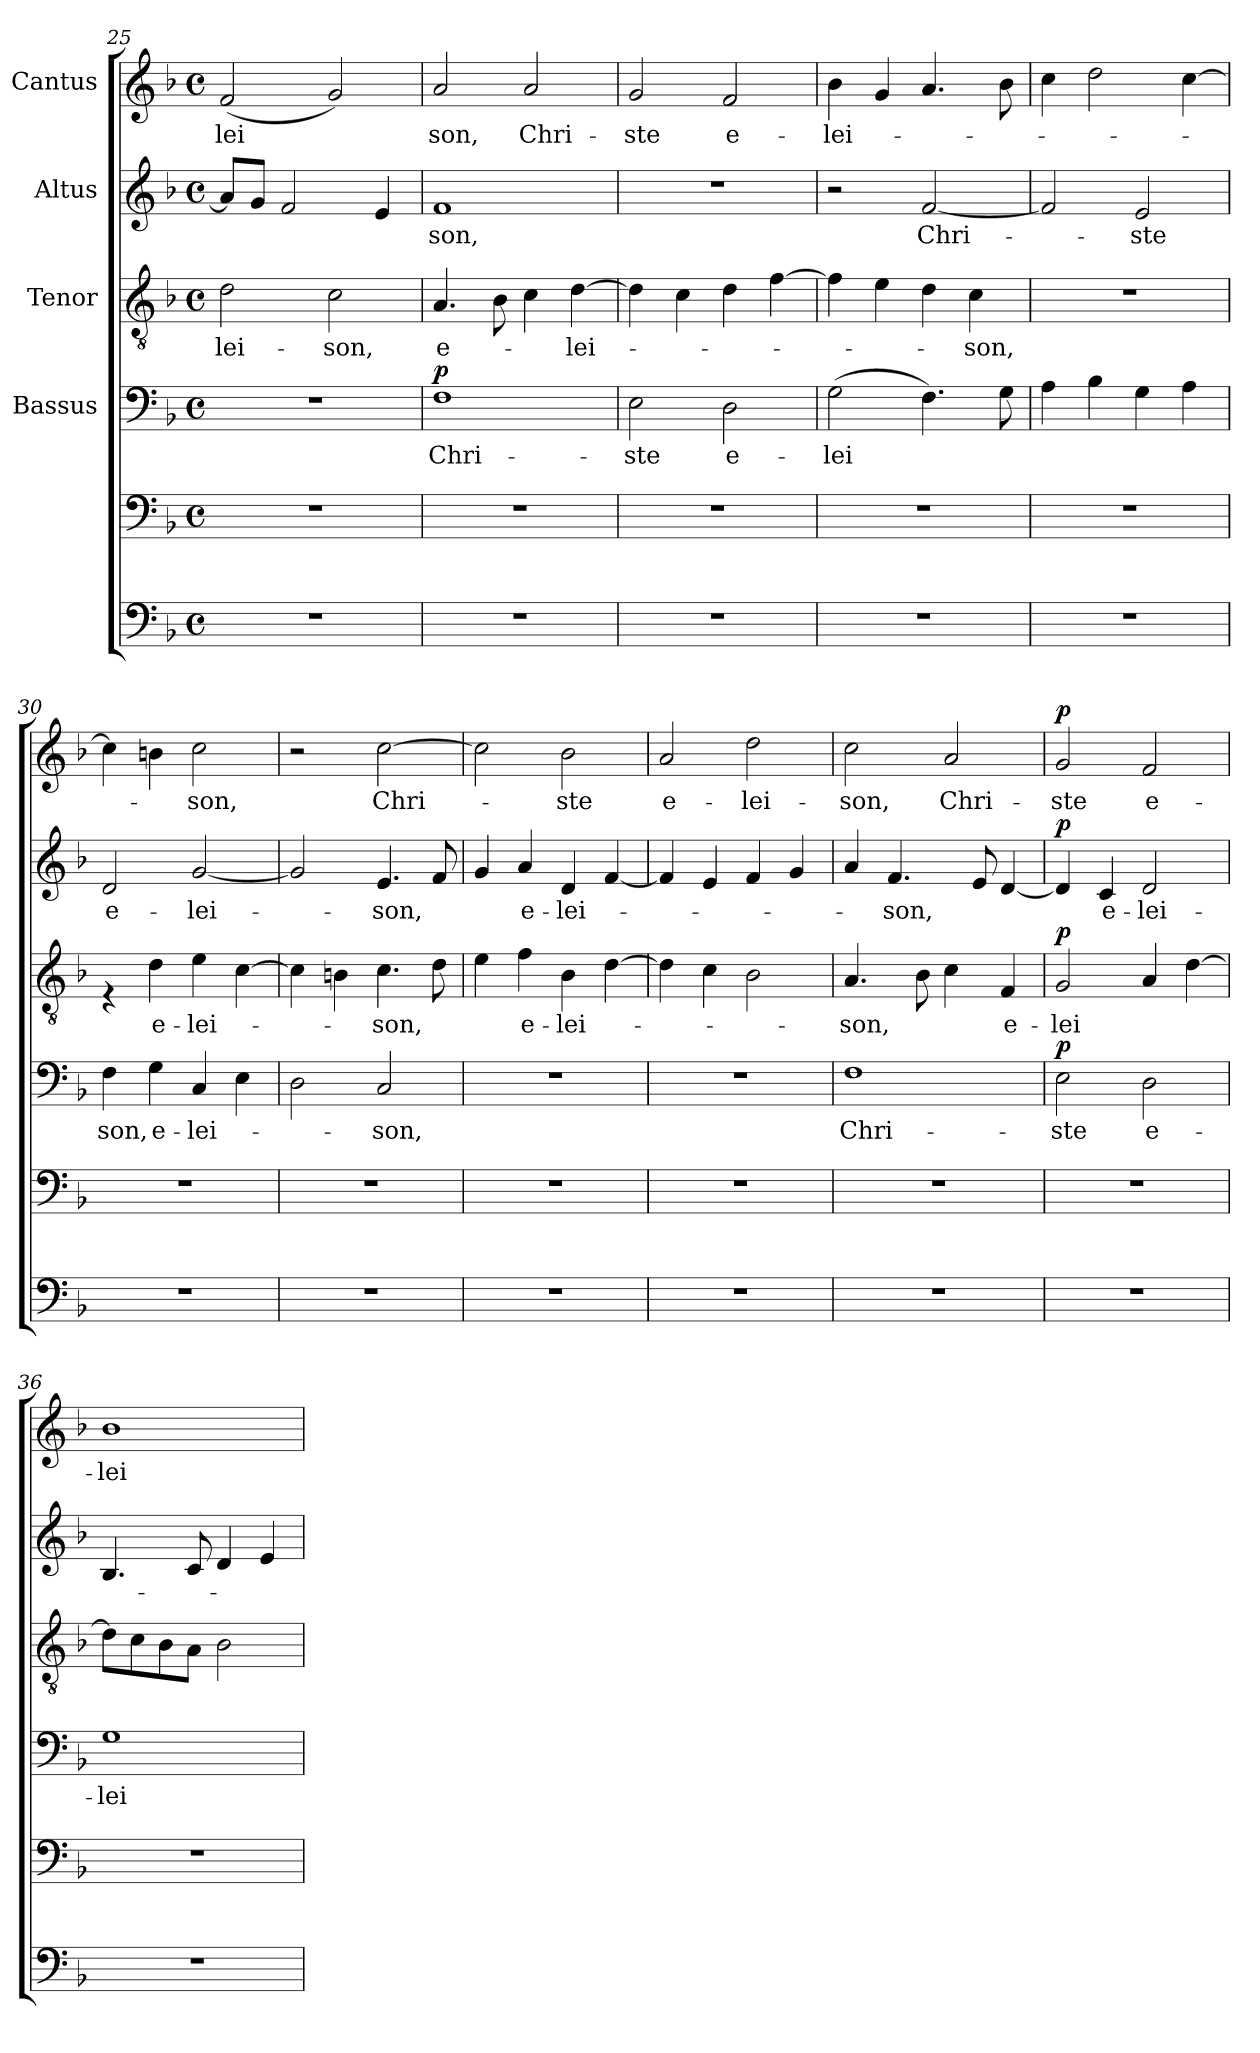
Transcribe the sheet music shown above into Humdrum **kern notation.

**kern	**kern	**kern	**text	**dynam	**kern	**text	**dynam	**kern	**text	**dynam	**kern	**text	**dynam
*part6	*part5	*part4	*part4	*part4	*part3	*part3	*part3	*part2	*part2	*part2	*part1	*part1	*part1
*staff6	*staff5	*staff4	*staff4	*staff4	*staff3	*staff3	*staff3	*staff2	*staff2	*staff2	*staff1	*staff1	*staff1
*	*	*I"Bassus	*	*	*I"Tenor	*	*	*I"Altus	*	*	*I"Cantus	*	*
!!LO:PB:g=z
*clefF4	*clefF4	*clefF4	*	*	*clefGv2	*	*	*clefG2	*	*	*clefG2	*	*
*k[b-]	*k[b-]	*k[b-]	*	*	*k[b-]	*	*	*k[b-]	*	*	*k[b-]	*	*
*F:	*F:	*F:	*	*	*F:	*	*	*F:	*	*	*F:	*	*
*M4/4	*M4/4	*M4/4	*	*	*M4/4	*	*	*M4/4	*	*	*M4/4	*	*
*met(c)	*met(c)	*met(c)	*	*	*met(c)	*	*	*met(c)	*	*	*met(c)	*	*
=25	=25	=25	=25	=25	=25	=25	=25	=25	=25	=25	=25	=25	=25
!	!	!	!	!	!	!LO:LY:b	!	!	!	!	!	!LO:LY:b	!
1r	1r	1r	.	.	2d\	-lei-	.	8a/L]	.	.	(<2f/	-lei	.
.	.	.	.	.	.	.	.	8g/J	.	.	.	.	.
.	.	.	.	.	.	.	.	2f/	.	.	.	.	.
!	!	!	!	!	!	!LO:LY:b	!	!	!	!	!	!	!
.	.	.	.	.	2c\	-son,	.	.	.	.	2g/)	.	.
.	.	.	.	.	.	.	.	4e/	.	.	.	.	.
=26	=26	=26	=26	=26	=26	=26	=26	=26	=26	=26	=26	=26	=26
!	!	!	!LO:LY:b	!LO:DY:a	!	!LO:LY:b	!	!	!LO:LY:b	!	!	!LO:LY:b	!
1r	1r	1F	Chri-	p	4.A/	e-	.	1f	-son,	.	2a/	son,	.
.	.	.	.	.	8B-\	.	.	.	.	.	.	.	.
!	!	!	!	!	!	!	!	!	!	!	!	!LO:LY:b	!
.	.	.	.	.	4c\	.	.	.	.	.	2a/	Chri-	.
!	!	!	!	!	!	!LO:LY:b	!	!	!	!	!	!	!
.	.	.	.	.	[>4d\	-lei-	.	.	.	.	.	.	.
=27	=27	=27	=27	=27	=27	=27	=27	=27	=27	=27	=27	=27	=27
!	!	!	!LO:LY:b	!	!	!	!	!	!	!	!	!LO:LY:b	!
1r	1r	2E\	-ste	.	4d\]	.	.	1r	.	.	2g/	-ste	.
.	.	.	.	.	4c\	.	.	.	.	.	.	.	.
!	!	!	!LO:LY:b	!	!	!	!	!	!	!	!	!LO:LY:b	!
.	.	2D\	e-	.	4d\	.	.	.	.	.	2f/	e-	.
.	.	.	.	.	[>4f\	.	.	.	.	.	.	.	.
=28	=28	=28	=28	=28	=28	=28	=28	=28	=28	=28	=28	=28	=28
!	!	!	!LO:LY:b	!	!	!	!	!	!	!	!	!LO:LY:b	!
1r	1r	(>2G\	-lei	.	4f\]	.	.	2r	.	.	4b-\	-lei-	.
.	.	.	.	.	4e\	.	.	.	.	.	4g/	.	.
!	!	!	!	!	!	!	!	!	!LO:LY:b	!	!	!	!
.	.	4.F\)	.	.	4d\	.	.	[<2f/	Chri-	.	4.a/	.	.
!	!	!	!	!	!	!LO:LY:b	!	!	!	!	!	!	!
.	.	.	.	.	4c\	-son,	.	.	.	.	.	.	.
.	.	8G\	.	.	.	.	.	.	.	.	8b-\	.	.
=29	=29	=29	=29	=29	=29	=29	=29	=29	=29	=29	=29	=29	=29
1r	1r	4A\	.	.	1r	.	.	2f/]	.	.	4cc\	.	.
.	.	4B-\	.	.	.	.	.	.	.	.	2dd\	.	.
!	!	!	!	!	!	!	!	!	!LO:LY:b	!	!	!	!
.	.	4G\	.	.	.	.	.	2e/	-ste	.	.	.	.
.	.	4A\	.	.	.	.	.	.	.	.	[>4cc\	.	.
!!LO:LB:g=z
=30	=30	=30	=30	=30	=30	=30	=30	=30	=30	=30	=30	=30	=30
!	!	!	!LO:LY:b	!	!	!	!	!	!LO:LY:b	!	!	!	!
1r	1r	4F\	son,	.	4rE	.	.	2d/	e-	.	4cc\]	.	.
!	!	!	!LO:LY:b	!	!	!LO:LY:b	!	!	!	!	!	!	!
.	.	4G\	e-	.	4d\	e-	.	.	.	.	4bn\	.	.
!	!	!	!LO:LY:b	!	!	!LO:LY:b	!	!	!LO:LY:b	!	!	!LO:LY:b	!
.	.	4C/	-lei-	.	4e\	-lei-	.	[<2g/	-lei-	.	2cc\	-son,	.
.	.	4E\	.	.	[>4c\	.	.	.	.	.	.	.	.
=31	=31	=31	=31	=31	=31	=31	=31	=31	=31	=31	=31	=31	=31
1r	1r	2D\	.	.	4c\]	.	.	2g/]	.	.	2r	.	.
.	.	.	.	.	4Bn\	.	.	.	.	.	.	.	.
!	!	!	!LO:LY:b	!	!	!LO:LY:b	!	!	!LO:LY:b	!	!	!LO:LY:b	!
.	.	2C/	-son,	.	4.c\	-son,	.	4.e/	-son,	.	[>2cc\	Chri-	.
.	.	.	.	.	8d\	.	.	8f/	.	.	.	.	.
=32	=32	=32	=32	=32	=32	=32	=32	=32	=32	=32	=32	=32	=32
1r	1r	1r	.	.	4e\	.	.	4g/	.	.	2cc\]	.	.
!	!	!	!	!	!	!LO:LY:b	!	!	!LO:LY:b	!	!	!	!
.	.	.	.	.	4f\	e-	.	4a/	e-	.	.	.	.
!	!	!	!	!	!	!LO:LY:b	!	!	!LO:LY:b	!	!	!LO:LY:b	!
.	.	.	.	.	4B-\	-lei-	.	4d/	-lei-	.	2b-\	-ste	.
.	.	.	.	.	[>4d\	.	.	[<4f/	.	.	.	.	.
=33	=33	=33	=33	=33	=33	=33	=33	=33	=33	=33	=33	=33	=33
!	!	!	!	!	!	!	!	!	!	!	!	!LO:LY:b	!
1r	1r	1r	.	.	4d\]	.	.	4f/]	.	.	2a/	e-	.
.	.	.	.	.	4c\	.	.	4e/	.	.	.	.	.
!	!	!	!	!	!	!	!	!	!	!	!	!LO:LY:b	!
.	.	.	.	.	2B-\	.	.	4f/	.	.	2dd\	-lei-	.
.	.	.	.	.	.	.	.	4g/	.	.	.	.	.
=34	=34	=34	=34	=34	=34	=34	=34	=34	=34	=34	=34	=34	=34
!	!	!	!LO:LY:b	!	!	!LO:LY:b	!	!	!	!	!	!LO:LY:b	!
1r	1r	1F	Chri-	.	4.A/	-son,	.	4a/	.	.	2cc\	-son,	.
!	!	!	!	!	!	!	!	!	!LO:LY:b	!	!	!	!
.	.	.	.	.	.	.	.	4.f/	-son,	.	.	.	.
.	.	.	.	.	8B-\	.	.	.	.	.	.	.	.
!	!	!	!	!	!	!	!	!	!	!	!	!LO:LY:b	!
.	.	.	.	.	4c\	.	.	.	.	.	2a/	Chri-	.
.	.	.	.	.	.	.	.	8e/	.	.	.	.	.
!	!	!	!	!	!	!LO:LY:b	!	!	!	!	!	!	!
.	.	.	.	.	4F/	e-	.	[<4d/	.	.	.	.	.
!!LO:PB:g=z
=35	=35	=35	=35	=35	=35	=35	=35	=35	=35	=35	=35	=35	=35
*	*	*	*	*	*	*	*	*	*	*	*MM67	*	*
!	!	!	!LO:LY:b	!LO:DY:a	!	!LO:LY:b	!LO:DY:a	!	!	!LO:DY:a	!	!LO:LY:b	!LO:DY:a
1r	1r	2E\	-ste	p	2G/	-lei	p	4d/]	.	p	2g/	-ste	p
!	!	!	!	!	!	!	!	!	!LO:LY:b	!	!	!	!
.	.	.	.	.	.	.	.	4c/	e-	.	.	.	.
!	!	!	!LO:LY:b	!	!	!	!	!	!LO:LY:b	!	!	!LO:LY:b	!
.	.	2D\	e-	.	4A/	.	.	2d/	-lei-	.	2f/	e-	.
.	.	.	.	.	[>4d\	.	.	.	.	.	.	.	.
=36	=36	=36	=36	=36	=36	=36	=36	=36	=36	=36	=36	=36	=36
*	*	*	*	*	*	*	*	*	*	*	*MM58	*	*
!	!	!	!LO:LY:b	!	!	!	!	!	!	!	!	!LO:LY:b	!
1r	1r	1G	-lei-	.	8d\L]	.	.	4.B-/	.	.	1b-	-lei-	.
.	.	.	.	.	8c\	.	.	.	.	.	.	.	.
.	.	.	.	.	8B-\	.	.	.	.	.	.	.	.
.	.	.	.	.	8A\J	.	.	8c/	.	.	.	.	.
.	.	.	.	.	2B-\	.	.	4d/	.	.	.	.	.
.	.	.	.	.	.	.	.	4e/	.	.	.	.	.
=	=	=	=	=	=	=	=	=	=	=	=	=	=
*-	*-	*-	*-	*-	*-	*-	*-	*-	*-	*-	*-	*-	*-
